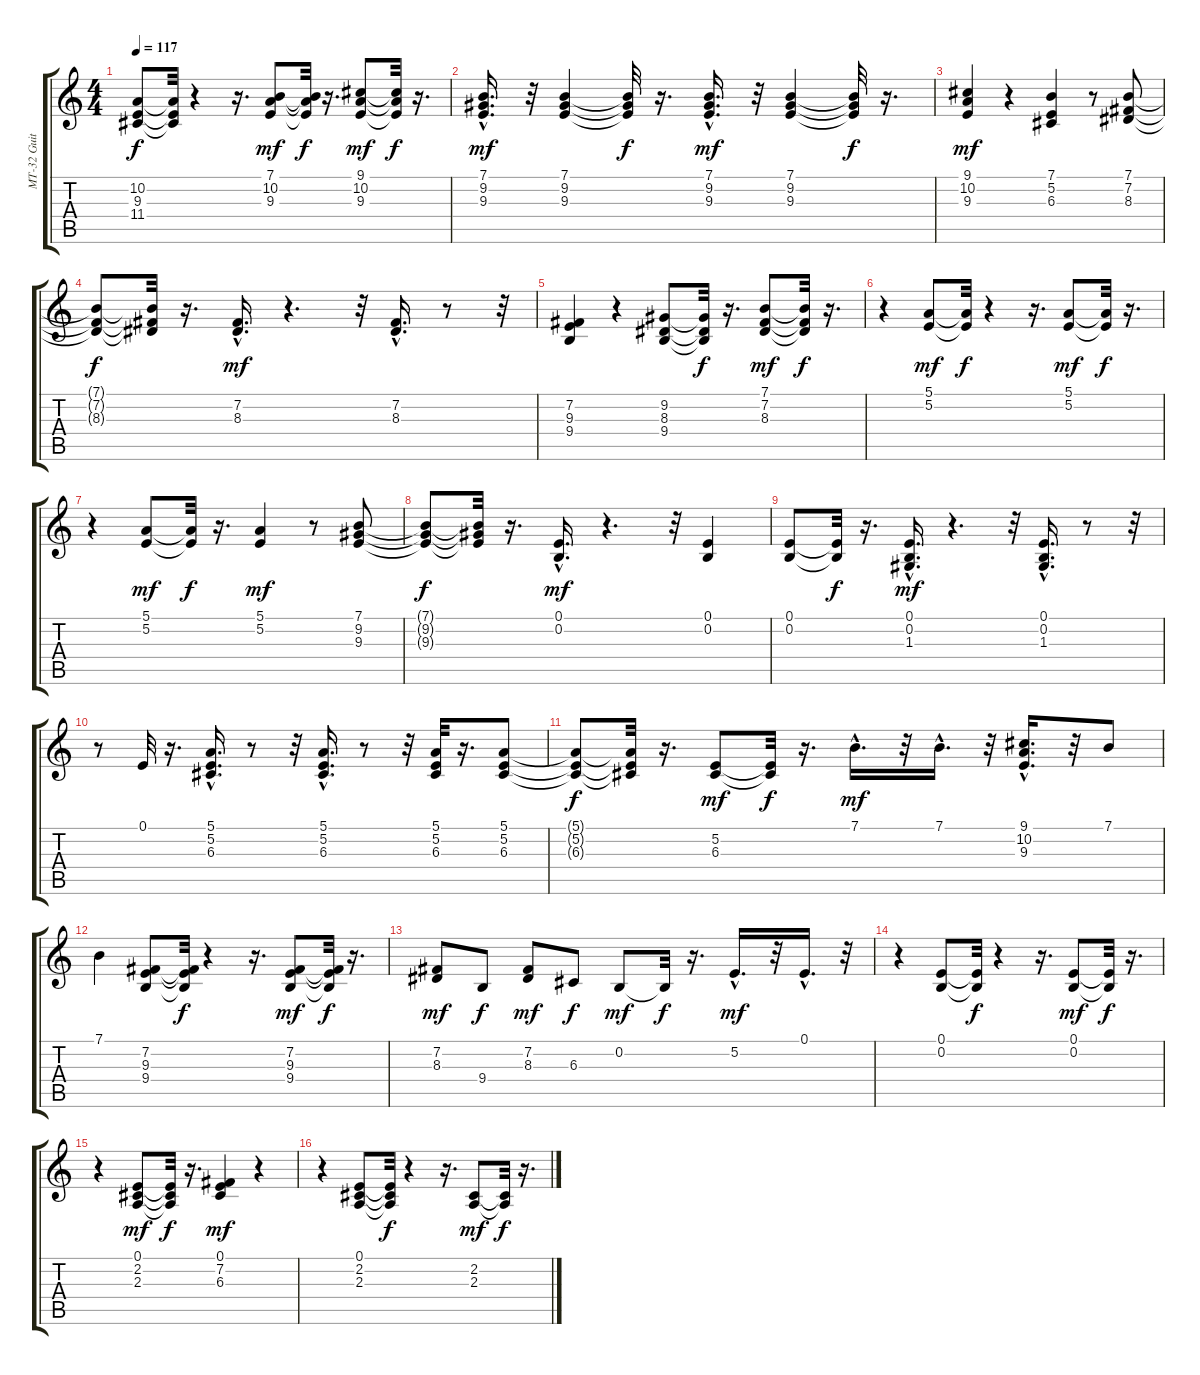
\track ("MT-32 Guitar 2" "MT-32 Guit") {instrument frenchhorn}
\staff {score tabs}
\tuning (E4 B3 G3 D3 A2 E2) {hide}
\ts (4 4)
\tempo 117
\clef g2
\ks c
(10.2{t} 9.3{t} 11.4{t}).8{dy f} (10.2{t} 9.3{t} 11.4{t}).32 r.4 r.16{d} (7.1 10.2 9.3).8{dy mf} (7.1{t} 10.2{t} 9.3{t}).32{dy f} r.16{d} (9.1 10.2 9.3).8{dy mf} (9.1{t} 10.2{t} 9.3{t}).32{dy f} r.16{d} |
(7.1{hac} 9.2{hac} 9.3{hac}).16{d dy mf} r.32 (7.1 9.2 9.3).4 (7.1{t} 9.2{t} 9.3{t}).32{dy f} r.16{d} (7.1{hac} 9.2{hac} 9.3{hac}).16{d dy mf} r.32 (7.1 9.2 9.3).4 (7.1{t} 9.2{t} 9.3{t}).32{dy f} r.16{d} |
(9.1 10.2 9.3).4{dy mf} r.4 (7.1 5.2 6.3).4 r.8 (7.1 7.2 8.3).8 |
(7.1{t} 7.2{t} 8.3{t}).8{dy f} (7.1{t} 7.2{t} 8.3{t}).32 r.16{d} (7.2{hac} 8.3{hac}).16{d dy mf} r.4{d} r.32 (7.2{hac} 8.3{hac}).16{d} r.8 r.32 |
(7.2 9.3 9.4).4 r.4 (9.2 8.3 9.4).8 (9.2{t} 8.3{t} 9.4{t}).32{dy f} r.16{d} (7.1 7.2 8.3).8{dy mf} (7.1{t} 7.2{t} 8.3{t}).32{dy f} r.16{d} |
r.4 (5.1 5.2).8{dy mf} (5.1{t} 5.2{t}).32{dy f} r.4 r.16{d} (5.1 5.2).8{dy mf} (5.1{t} 5.2{t}).32{dy f} r.16{d} |
r.4 (5.1 5.2).8{dy mf} (5.1{t} 5.2{t}).32{dy f} r.16{d} (5.1 5.2).4{dy mf} r.8 (7.1 9.2 9.3).8 |
(7.1{t} 9.2{t} 9.3{t}).8{dy f} (7.1{t} 9.2{t} 9.3{t}).32 r.16{d} (0.1{hac} 0.2{hac}).16{d dy mf} r.4{d} r.32 (0.1 0.2).4 |
(0.1 0.2).8 (0.1{t} 0.2{t}).32{dy f} r.16{d} (0.1{hac} 0.2{hac} 1.3{hac}).16{d dy mf} r.4{d} r.32 (0.1{hac} 0.2{hac} 1.3{hac}).16{d} r.8 r.32 |
r.8 0.1.32 r.16{d} (5.1{hac} 5.2{hac} 6.3{hac}).16{d} r.8 r.32 (5.1{hac} 5.2{hac} 6.3{hac}).16{d} r.8 r.32 (5.1 5.2 6.3).32 r.16{d} (5.1 5.2 6.3).8 |
(5.1{t} 5.2{t} 6.3{t}).8{dy f} (5.1{t} 5.2{t} 6.3{t}).32 r.16{d} (5.2 6.3).8{dy mf} (5.2{t} 6.3{t}).32{dy f} r.16{d} 7.1{hac}.16{d dy mf} r.32 7.1{hac}.16{d} r.32 (9.1{hac} 10.2{hac} 9.3{hac}).16{d} r.32 7.1.8 |
7.1.4 (7.2 9.3 9.4).8 (7.2{t} 9.3{t} 9.4{t}).32{dy f} r.4 r.16{d} (7.2 9.3 9.4).8{dy mf} (7.2{t} 9.3{t} 9.4{t}).32{dy f} r.16{d} |
(7.2 8.3).8{dy mf} 9.4.8{dy f} (7.2 8.3).8{dy mf} 6.3.8{dy f} 0.2.8{dy mf} 0.2{t}.32{dy f} r.16{d} 5.2{hac}.16{d dy mf} r.32 0.1{hac}.16{d} r.32 |
r.4 (0.1 0.2).8 (0.1{t} 0.2{t}).32{dy f} r.4 r.16{d} (0.1 0.2).8{dy mf} (0.1{t} 0.2{t}).32{dy f} r.16{d} |
r.4 (0.1 2.2 2.3).8{dy mf} (0.1{t} 2.2{t} 2.3{t}).32{dy f} r.16{d} (0.1 7.2 6.3).4{dy mf} r.4 |
r.4 (0.1 2.2 2.3).8 (0.1{t} 2.2{t} 2.3{t}).32{dy f} r.4 r.16{d} (2.2 2.3).8{dy mf} (2.2{t} 2.3{t}).32{dy f} r.16{d}
